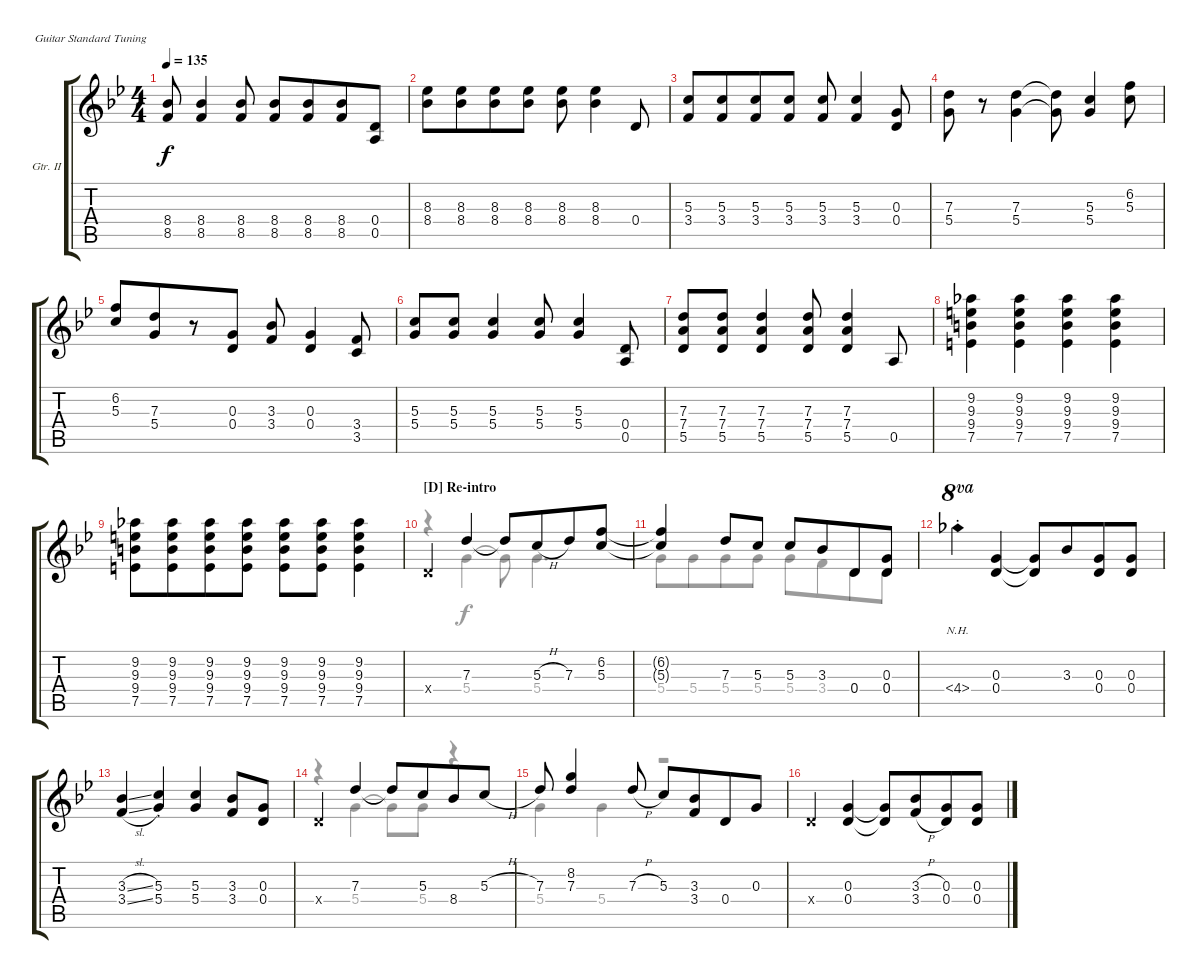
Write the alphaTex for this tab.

\defaultSystemsLayout 4
\bracketExtendMode groupsimilarinstruments
\firstSystemTrackNameOrientation horizontal
\otherSystemsTrackNameOrientation horizontal
\track ("Guitar II" "Gtr. II") {instrument electricguitarclean}
\staff {score tabs}
\tuning (E4 B3 G3 D3 A2 E2)
\voice
\ts (4 4)
\tempo 135
\clef g2
\ks bb
(8.5 8.4).8{dy f} (8.5 8.4).4 (8.5 8.4).8 (8.5 8.4).8 (8.5 8.4).8{beam merge} (8.5 8.4).8 (0.5 0.4).8 |
(8.4 8.3).8 (8.4 8.3).8{beam merge} (8.4 8.3).8 (8.4 8.3).8 (8.4 8.3).8 (8.4 8.3).4 0.4.8 |
(3.4 5.3).8 (3.4 5.3).8{beam merge} (3.4 5.3).8 (3.4 5.3).8 (3.4 5.3).8 (3.4 5.3).4 (0.4 0.3).8 |
(5.4 7.3).8 r.8 (5.4 7.3).4 (7.3{t} 5.4{t}).8 (5.4 5.3).4 (6.2 5.3).8 |
(5.3 6.2).8{beam merge} (7.3 5.4).8{beam merge} r.8{beam merge} (0.3 0.4).8 (3.3 3.4).8 (0.3 0.4).4 (3.5 3.4).8 |
(5.4 5.3).8 (5.4 5.3).8 (5.4 5.3).4 (5.4 5.3).8 (5.4 5.3).4 (0.5 0.4).8 |
(5.5 7.4 7.3).8 (5.5 7.4 7.3).8 (5.5 7.4 7.3).4 (5.5 7.4 7.3).8 (5.5 7.4 7.3).4 0.5.8 |
(7.5 9.4 9.3 9.2).4 (7.5 9.4 9.3 9.2).4 (7.5 9.4 9.3 9.2).4 (7.5 9.4 9.3 9.2).4 |
(7.5 9.4 9.3 9.2).8 (7.5 9.4 9.3 9.2).8{beam merge} (7.5 9.4 9.3 9.2).8 (7.5 9.4 9.3 9.2).8 (7.5 9.4 9.3 9.2).8 (7.5 9.4 9.3 9.2).8 (7.5 9.4 9.3 9.2).4 |
\section ("D" "Re-intro")
0.4{x}.4 7.3.4 7.3{t}.8 5.3{h}.8{beam merge} 7.3.8{beam merge} (5.3 6.2).8 |
(6.2{t} 5.3{t}).4 7.3.8 5.3.8 5.3.8 3.3.8{beam merge} 0.4.8 (0.4 0.3).8 |
4.4{nh st}.4{ot 8va} (0.4 0.3).4 (0.3{t} 0.4{t}).8 3.3.8{beam merge} (0.3 0.4).8 (0.4 0.3).8 |
(3.3{sl} 3.4{sl}).4 (5.4{st} 5.3{st}).4 (5.3 5.4).4 (3.3 3.4).8 (0.3 0.4).8 |
0.4{x}.4 7.3.4 7.3{t}.8 5.3.8{beam merge} 8.4.8 5.3{h}.8 |
7.3.8 (8.2 7.3).4 7.3{h}.8 5.3.8 (3.3 3.4).8{beam merge} 0.4.8 0.3.8 |
0.4{x}.4 (0.4 0.3).4 (0.3{t} 0.4{t}).8 (3.3{h} 3.4{h}).8{beam merge} (0.4 0.3).8 (0.3 0.4).8
\voice
\clef g2
\ottava regular
\simile none
\ks bb
|
|
|
|
|
|
|
|
|
r.4 5.4.4 5.4{t}.8 5.4.4{d} |
5.4.8 5.4.8{beam merge} 5.4.8 5.4.8 5.4.8 3.4.8{beam merge} 0.4.8 0.4.8 |
|
|
r.4 5.4.4 5.4{t}.8 5.4.8 r.4 |
5.4.4 5.4.4 r.2 |
